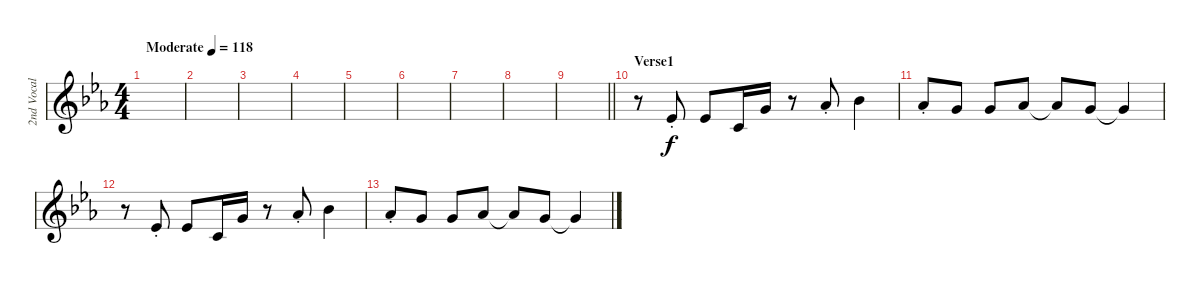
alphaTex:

\track ("2nd Vocal" "2nd Vocal") {instrument flute}
\staff {score}
\tuning (E4 B3 G3 D3 A2 E2) {hide}
\ts (4 4)
\tempo (118 "Moderate")
\clef g2
\ks eb
|
|
|
|
|
|
|
|
\barLineRight lightlight
|
\section ("" "Verse1")
r.8 4.2{st}.8 4.2.8 1.2.16 3.1.16 r.8 4.1{st}.8 6.1.4 |
4.1{st}.8 3.1.8 3.1.8 4.1.8 4.1{t}.8 3.1.8 3.1{t}.4 |
r.8 4.2{st}.8 4.2.8 1.2.16 3.1.16 r.8 4.1{st}.8 6.1.4 |
4.1{st}.8 3.1.8 3.1.8 4.1.8 4.1{t}.8 3.1.8 3.1{t}.4
